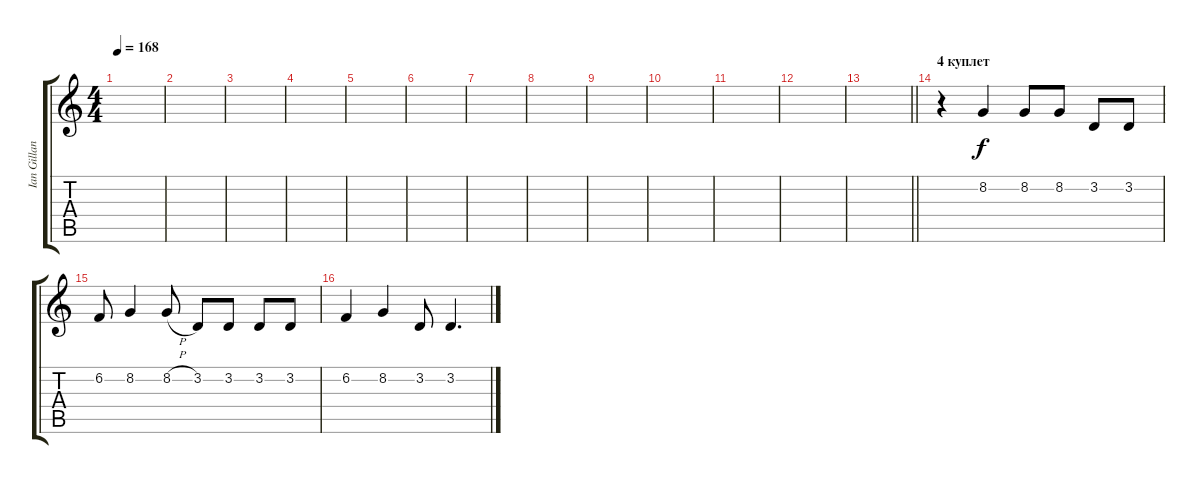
\track ("Ian Gillan" "Ian Gillan") {instrument lead6voice}
\staff {score tabs}
\tuning (E4 B3 G3 D3 A2 E2) {hide}
\ts (4 4)
\tempo 168
\clef g2
\ks c
|
|
|
|
|
|
|
|
|
|
|
|
\barLineRight lightlight
|
\section ("" "4 куплет")
r.4 8.2.4 8.2.8 8.2.8 3.2.8 3.2.8 |
6.2.8 8.2.4 8.2{h}.8 3.2.8 3.2.8 3.2.8 3.2.8 |
6.2.4 8.2.4 3.2.8 3.2.4{d}
